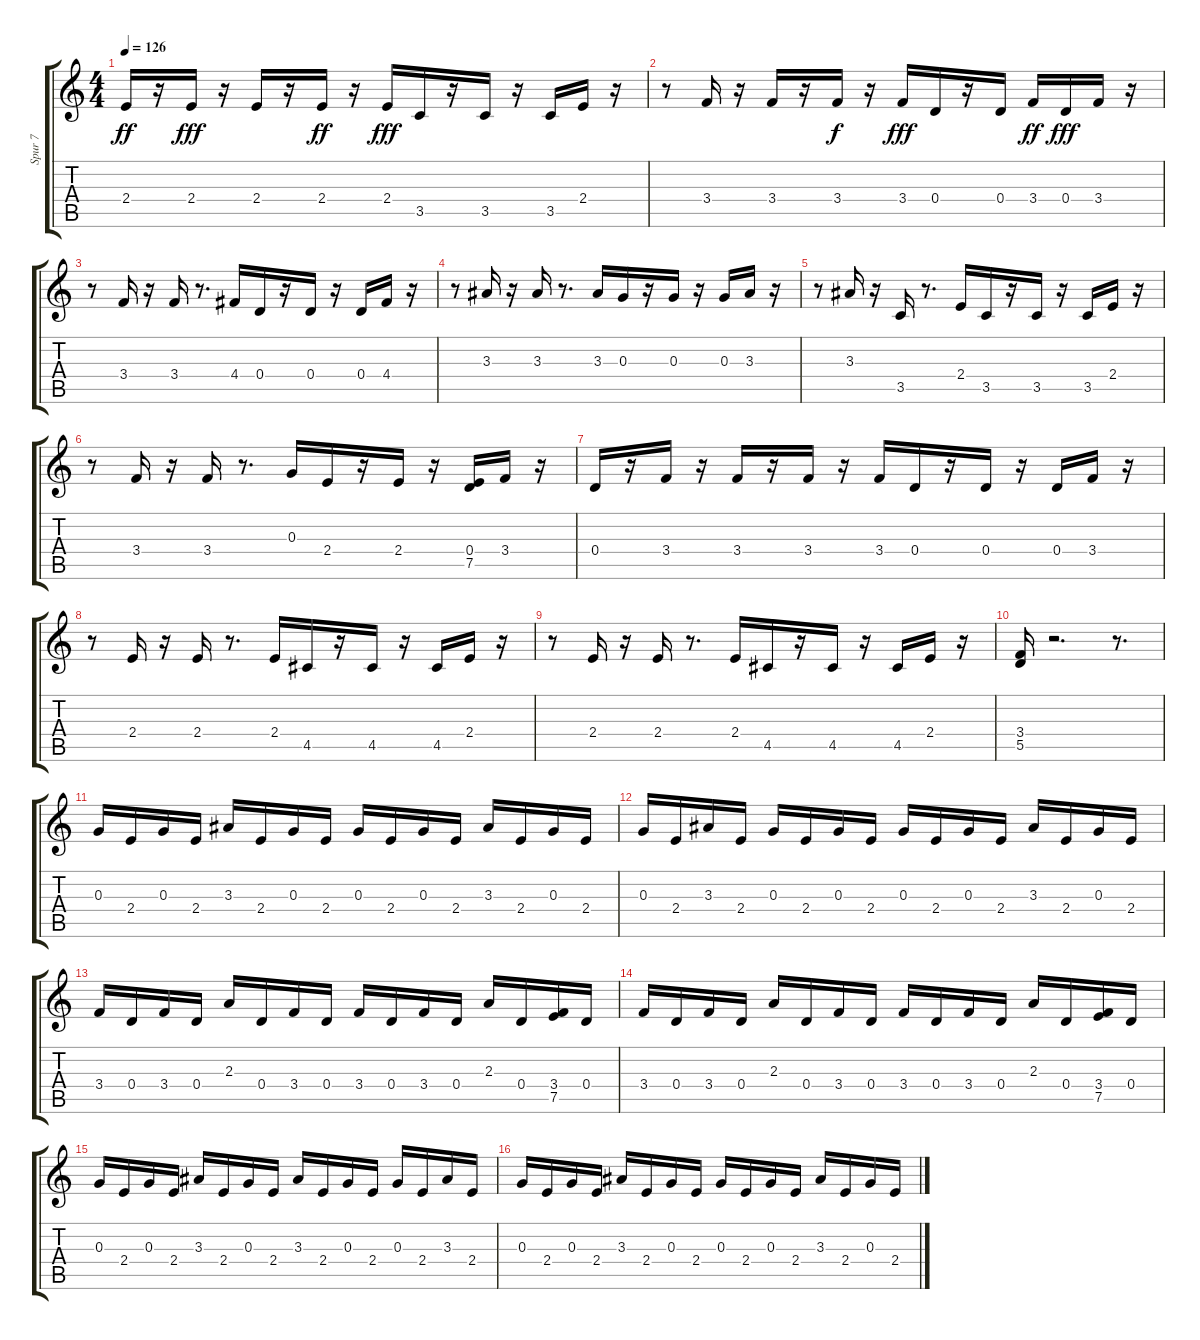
\track ("Spur 7" "Spur 7") {instrument electricguitarmuted}
\staff {score tabs}
\tuning (E4 B3 G3 D3 A2 E2) {hide}
\ts (4 4)
\tempo 126
\clef g2
\ks c
2.4.16{dy ff} r.16 2.4.16{dy fff} r.16 2.4.16 r.16 2.4.16{dy ff} r.16 2.4.16{dy fff} 3.5.16 r.16 3.5.16 r.16 3.5.16 2.4.16 r.16 |
r.8 3.4.16 r.16 3.4.16 r.16 3.4.16{dy f} r.16 3.4.16{dy fff} 0.4.16 r.16 0.4.16 3.4.16{dy ff} 0.4.16{dy fff} 3.4.16 r.16 |
r.8 3.4.16 r.16 3.4.16 r.8{d} 4.4.16 0.4.16 r.16 0.4.16 r.16 0.4.16 4.4.16 r.16 |
r.8 3.3.16 r.16 3.3.16 r.8{d} 3.3.16 0.3.16 r.16 0.3.16 r.16 0.3.16 3.3.16 r.16 |
r.8 3.3.16 r.16 3.5.16 r.8{d} 2.4.16 3.5.16 r.16 3.5.16 r.16 3.5.16 2.4.16 r.16 |
r.8 3.4.16 r.16 3.4.16 r.8{d} 0.3.16 2.4.16 r.16 2.4.16 r.16 (0.4 7.5).16 3.4.16 r.16 |
0.4.16 r.16 3.4.16 r.16 3.4.16 r.16 3.4.16 r.16 3.4.16 0.4.16 r.16 0.4.16 r.16 0.4.16 3.4.16 r.16 |
r.8 2.4.16 r.16 2.4.16 r.8{d} 2.4.16 4.5.16 r.16 4.5.16 r.16 4.5.16 2.4.16 r.16 |
r.8 2.4.16 r.16 2.4.16 r.8{d} 2.4.16 4.5.16 r.16 4.5.16 r.16 4.5.16 2.4.16 r.16 |
(3.4 5.5).16 r.2{d} r.8{d} |
0.3.16 2.4.16 0.3.16 2.4.16 3.3.16 2.4.16 0.3.16 2.4.16 0.3.16 2.4.16 0.3.16 2.4.16 3.3.16 2.4.16 0.3.16 2.4.16 |
0.3.16 2.4.16 3.3.16 2.4.16 0.3.16 2.4.16 0.3.16 2.4.16 0.3.16 2.4.16 0.3.16 2.4.16 3.3.16 2.4.16 0.3.16 2.4.16 |
3.4.16 0.4.16 3.4.16 0.4.16 2.3.16 0.4.16 3.4.16 0.4.16 3.4.16 0.4.16 3.4.16 0.4.16 2.3.16 0.4.16 (3.4 7.5).16 0.4.16 |
3.4.16 0.4.16 3.4.16 0.4.16 2.3.16 0.4.16 3.4.16 0.4.16 3.4.16 0.4.16 3.4.16 0.4.16 2.3.16 0.4.16 (3.4 7.5).16 0.4.16 |
0.3.16 2.4.16 0.3.16 2.4.16 3.3.16 2.4.16 0.3.16 2.4.16 3.3.16 2.4.16 0.3.16 2.4.16 0.3.16 2.4.16 3.3.16 2.4.16 |
0.3.16 2.4.16 0.3.16 2.4.16 3.3.16 2.4.16 0.3.16 2.4.16 0.3.16 2.4.16 0.3.16 2.4.16 3.3.16 2.4.16 0.3.16 2.4.16
